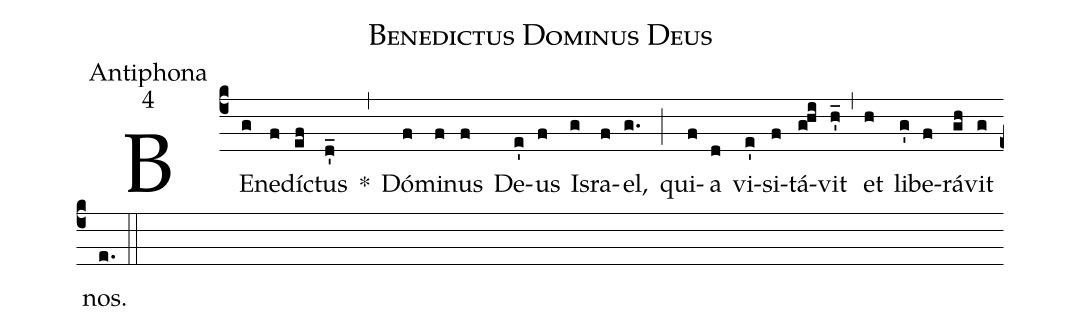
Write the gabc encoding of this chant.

name:Benedictus Dominus Deus;
office-part:Antiphona;
mode:4;
%%
(c4) BE(g)ne(f)dí(ef)ctus(d'_) *(,) Dó(f)mi(f)nus(f) De(e')us(f) Is(g)ra(f)el,(g.) (;) qui(f)a(d) vi(e')si(f)tá(g!hi)vit(h'_) (,) et(h) li(g')be(f)rá(gh)vit(g) nos.(e.) (::)
